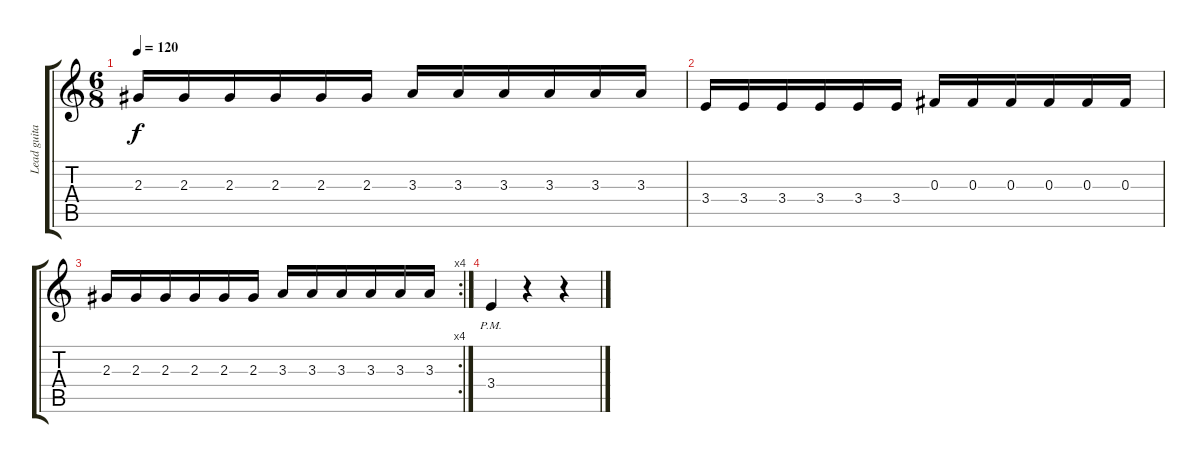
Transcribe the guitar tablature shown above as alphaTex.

\track ("Lead guitar" "Lead guita") {instrument overdrivenguitar}
\staff {score tabs}
\tuning (Eb4 Bb3 Gb3 Db3 Ab2 Db2) {hide}
\ts (6 8)
\tempo 120
\clef g2
\ks c
2.3.16{dy f} 2.3.16 2.3.16 2.3.16 2.3.16 2.3.16 3.3.16 3.3.16 3.3.16 3.3.16 3.3.16 3.3.16 |
3.4.16 3.4.16 3.4.16 3.4.16 3.4.16 3.4.16 0.3.16 0.3.16 0.3.16 0.3.16 0.3.16 0.3.16 |
\rc 4
2.3.16 2.3.16 2.3.16 2.3.16 2.3.16 2.3.16 3.3.16 3.3.16 3.3.16 3.3.16 3.3.16 3.3.16 |
3.4{pm}.4 r.4 r.4
